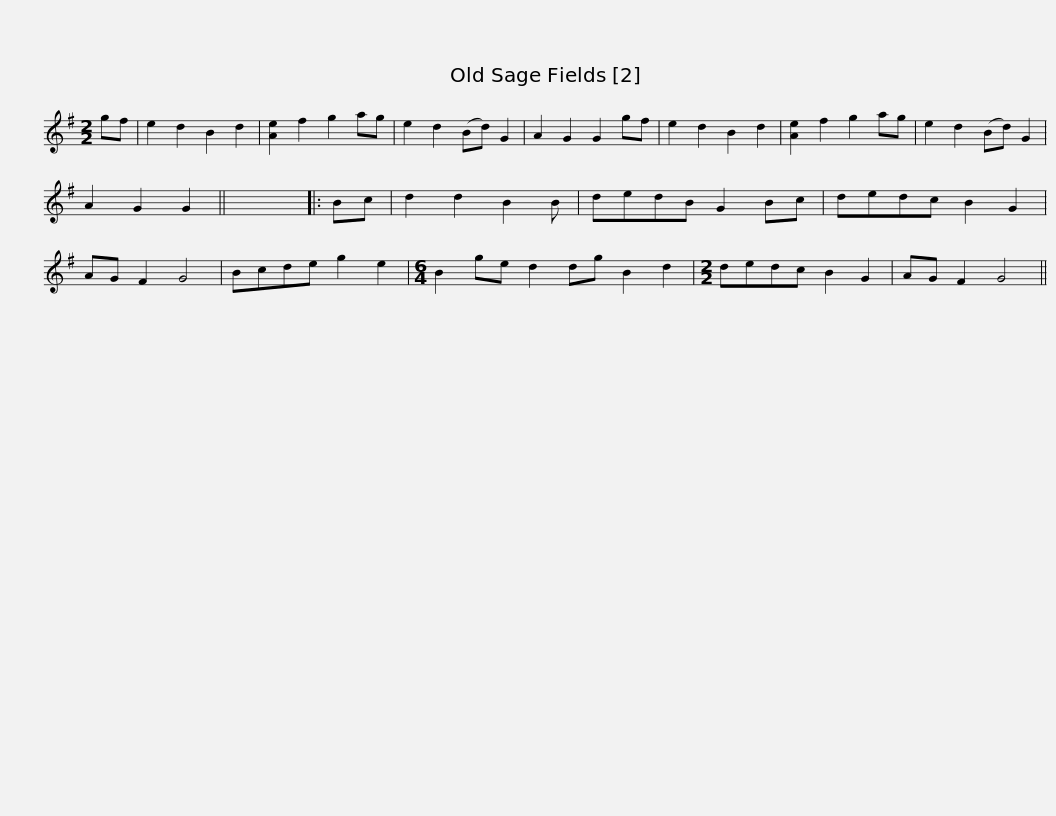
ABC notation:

X:1
L:1/8
M:2/2
I:linebreak $
K:G
V:1 treble
V:1
 gf | e2 d2 B2 d2 | [Ae]2 f2 g2 ag | e2 d2 (Bd) G2 | A2 G2 G2 gf | %5
 e2 d2 B2 d2 | [Ae]2 f2 g2 ag | e2 d2 (Bd) G2 | A2 G2 G2 || x8 |:$ %10
 Bc | d2 d2 B2 B | dedB G2 Bc | dedc B2 G2 | AG F2 G4 | %15
 Bcde g2 e2 |[M:6/4] B2 ge d2 dg B2 d2 |$[M:2/2] dedc B2 G2 | AG F2 G4 || %19
